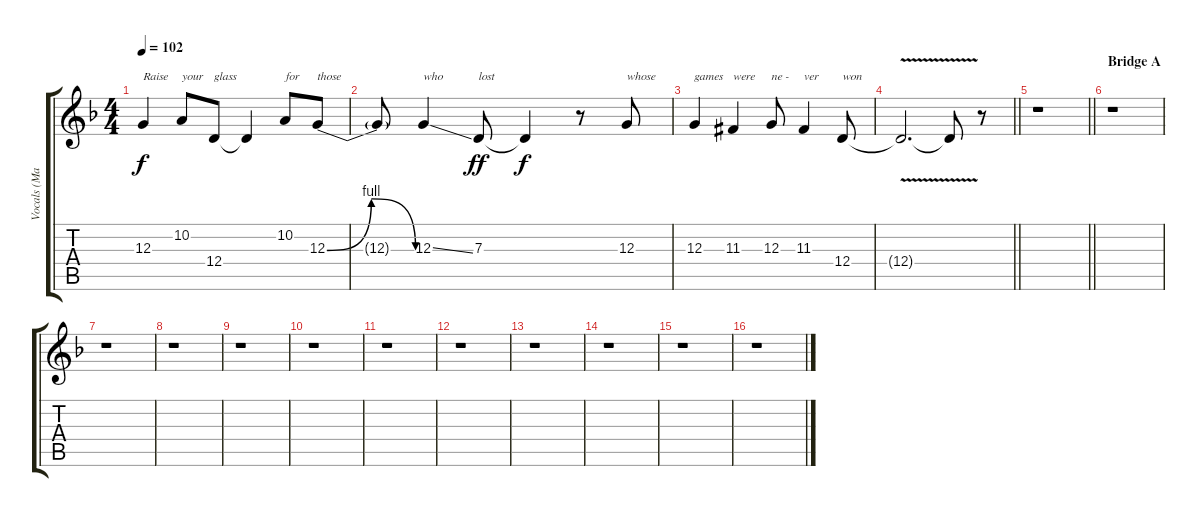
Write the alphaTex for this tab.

\track ("Vocals (Mariangela)" "Vocals (Ma") {instrument lead6voice}
\staff {score tabs}
\tuning (E4 B3 G3 D3 A2 E2) {hide}
\ts (4 4)
\tempo 102
\clef g2
\ks dminor
12.3.4{txt "Raise" dy f} 10.2.8{txt "your"} 12.4.8{txt "glass"} 12.4{t}.4 10.2.8{txt "for"} 12.3{be (bendrelease 0 0 15 4 50 4 60 0)}.8{txt "those"} |
12.3{t}.8 12.3{ss}.4{txt "who"} 7.3.8{txt "lost" dy ff} 7.3{t}.4{dy f} r.8 12.3.8{txt "whose"} |
12.3.4{txt "games"} 11.3{acc #}.4{txt "were"} 12.3.8{txt "ne -"} 11.3{acc #}.4{txt "ver"} 12.4.8{txt "won"} |
\barLineRight lightlight
12.4{v t}.2{d} 12.4{t}.8 r.8 |
\barLineRight lightlight
r.1 |
\section ("" "Bridge A")
r.1 |
r.1 |
r.1 |
r.1 |
r.1 |
r.1 |
r.1 |
r.1 |
r.1 |
r.1 |
r.1
